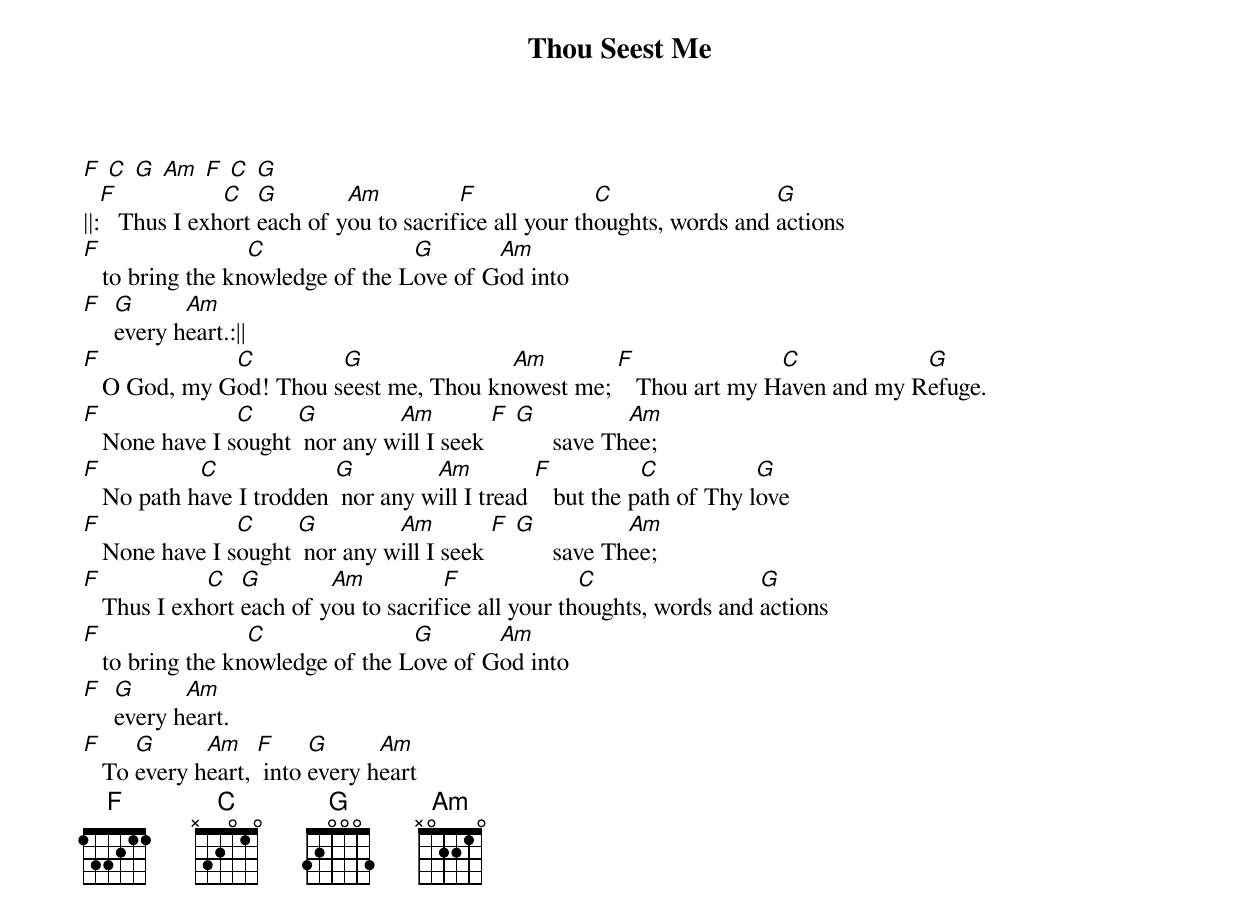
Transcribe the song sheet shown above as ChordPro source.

{title: Thou Seest Me}
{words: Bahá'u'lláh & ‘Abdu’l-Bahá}
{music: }
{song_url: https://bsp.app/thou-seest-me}
[F] [C] [G] [Am] [F] [C] [G]
||:[F]   Thus I exh[C]ort [G]each of y[Am]ou to sacrif[F]ice all your th[C]oughts, words and [G]actions
[F]   to bring the kn[C]owledge of the L[G]ove of G[Am]od into
[F]  [G]every h[Am]eart.:||
[F]   O God, my G[C]od! Thou s[G]eest me, Thou kn[Am]owest me; [F]   Thou art my H[C]aven and my R[G]efuge.
[F]   None have I s[C]ought [G] nor any w[Am]ill I seek [F] [G]      save Th[Am]ee;
[F]   No path h[C]ave I trodden [G] nor any w[Am]ill I tread [F]   but the p[C]ath of Thy l[G]ove
[F]   None have I s[C]ought [G] nor any w[Am]ill I seek [F] [G]      save Th[Am]ee;
[F]   Thus I exh[C]ort [G]each of y[Am]ou to sacrif[F]ice all your th[C]oughts, words and [G]actions
[F]   to bring the kn[C]owledge of the L[G]ove of G[Am]od into
[F]  [G]every h[Am]eart.
[F]   To [G]every h[Am]eart, [F] into [G]every h[Am]eart
